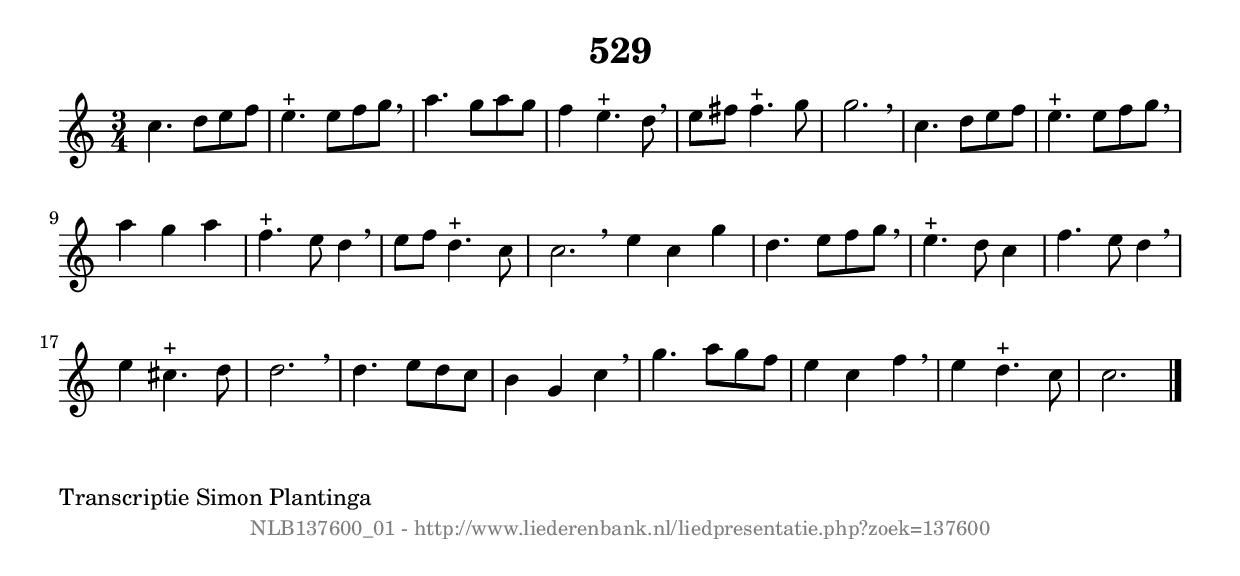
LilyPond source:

%
% produced by wce2krn 1.64 (7 June 2014)
%
\version"2.16"
#(append! paper-alist '(("long" . (cons (* 210 mm) (* 2000 mm)))))
#(set-default-paper-size "long")
sb = {\breathe}
mBreak = {\breathe }
bBreak = {\breathe }
x = {\once\override NoteHead #'style = #'cross }
gl=\glissando
itime={\override Staff.TimeSignature #'stencil = ##f }
ficta = {\once\set suggestAccidentals = ##t}
fine = {\once\override Score.RehearsalMark #'self-alignment-X = #1 \mark \markup {\italic{Fine}}}
dc = {\once\override Score.RehearsalMark #'self-alignment-X = #1 \mark \markup {\italic{D.C.}}}
dcf = {\once\override Score.RehearsalMark #'self-alignment-X = #1 \mark \markup {\italic{D.C. al Fine}}}
dcc = {\once\override Score.RehearsalMark #'self-alignment-X = #1 \mark \markup {\italic{D.C. al Coda}}}
ds = {\once\override Score.RehearsalMark #'self-alignment-X = #1 \mark \markup {\italic{D.S.}}}
dsf = {\once\override Score.RehearsalMark #'self-alignment-X = #1 \mark \markup {\italic{D.S. al Fine}}}
dsc = {\once\override Score.RehearsalMark #'self-alignment-X = #1 \mark \markup {\italic{D.S. al Coda}}}
pv = {\set Score.repeatCommands = #'((volta "1"))}
sv = {\set Score.repeatCommands = #'((volta "2"))}
tv = {\set Score.repeatCommands = #'((volta "3"))}
qv = {\set Score.repeatCommands = #'((volta "4"))}
xv = {\set Score.repeatCommands = #'((volta #f))}
\header{ tagline = ""
title = "529"
}
\score {{
\key c \major
\relative g'
{
\set melismaBusyProperties = #'()
\time 3/4
\tempo 4=120
\override Score.MetronomeMark #'transparent = ##t
\override Score.RehearsalMark #'break-visibility = #(vector #t #t #f)
c4. d8 e8 f8 | e4.^"+" e8 f8 g8 \sb | a4. g8 a8 g8 | f4 e4.^"+" d8 \sb | e8 fis8 fis4.^"+" g8 | g2. | \mBreak \bar "|"
c,4. d8 e8 f8 | e4.^"+" e8 f8 g8 \sb | a4 g4 a4 | f4.^"+" e8 d4 \sb | e8 f8 d4.^"+" c8 | c2. \bar ":|:" \bBreak
e4 c4 g'4 | d4. e8 f8 g8 \sb | e4.^"+" d8 c4 | f4. e8 d4 \sb | e4 cis4.^"+" d8 | d2. | \mBreak \bar "|"
d4. e8 d8 c8 | b4 g4 c4 \sb | g'4. a8 g8 f8 | e4 c4 f4 \sb | e4 d4.^"+" c8 | c2. \bar "|."
 }}
 \midi { }
 \layout {
            indent = 0.0\cm
}
}
\markup { \wordwrap-string #" 
Transcriptie Simon Plantinga
"}
\markup { \vspace #0 } \markup { \with-color #grey \fill-line { \center-column { \smaller "NLB137600_01 - http://www.liederenbank.nl/liedpresentatie.php?zoek=137600" } } }
